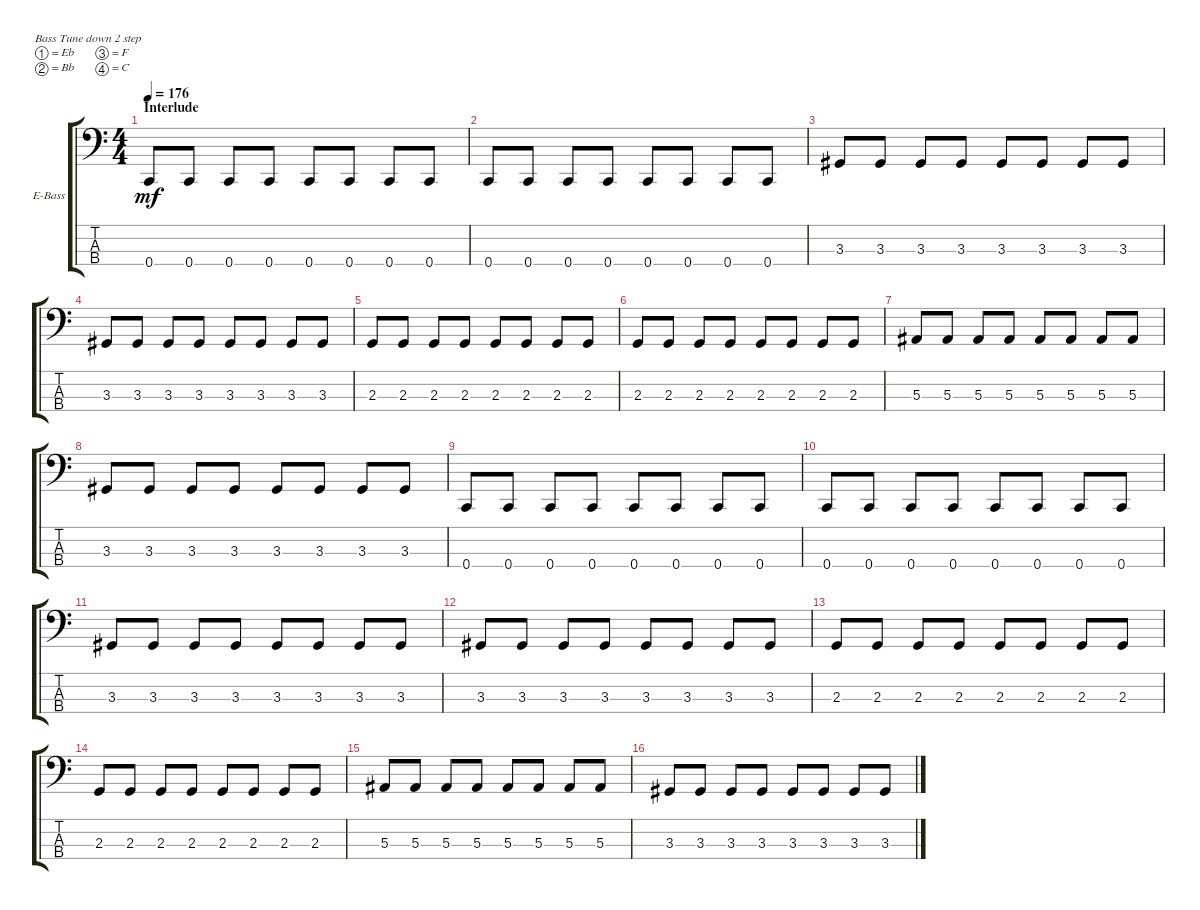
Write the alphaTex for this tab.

\bracketExtendMode groupsimilarinstruments
\firstSystemTrackNameOrientation horizontal
\otherSystemsTrackNameOrientation horizontal
\track ("Bass" "E-Bass") {instrument electricbassfinger}
\staff {score tabs}
\tuning (Eb2 Bb1 F1 C1)
\ts (4 4)
\section ("" "Interlude")
\tempo 176
\clef f4
\ks c
0.4.8{dy mf} 0.4.8 0.4.8 0.4.8 0.4.8 0.4.8 0.4.8 0.4.8 |
0.4.8 0.4.8 0.4.8 0.4.8 0.4.8 0.4.8 0.4.8 0.4.8 |
3.3.8 3.3.8 3.3.8 3.3.8 3.3.8 3.3.8 3.3.8 3.3.8 |
3.3.8 3.3.8 3.3.8 3.3.8 3.3.8 3.3.8 3.3.8 3.3.8 |
2.3.8 2.3.8 2.3.8 2.3.8 2.3.8 2.3.8 2.3.8 2.3.8 |
2.3.8 2.3.8 2.3.8 2.3.8 2.3.8 2.3.8 2.3.8 2.3.8 |
5.3.8 5.3.8 5.3.8 5.3.8 5.3.8 5.3.8 5.3.8 5.3.8 |
3.3.8 3.3.8 3.3.8 3.3.8 3.3.8 3.3.8 3.3.8 3.3.8 |
0.4.8 0.4.8 0.4.8 0.4.8 0.4.8 0.4.8 0.4.8 0.4.8 |
0.4.8 0.4.8 0.4.8 0.4.8 0.4.8 0.4.8 0.4.8 0.4.8 |
3.3.8 3.3.8 3.3.8 3.3.8 3.3.8 3.3.8 3.3.8 3.3.8 |
3.3.8 3.3.8 3.3.8 3.3.8 3.3.8 3.3.8 3.3.8 3.3.8 |
2.3.8 2.3.8 2.3.8 2.3.8 2.3.8 2.3.8 2.3.8 2.3.8 |
2.3.8 2.3.8 2.3.8 2.3.8 2.3.8 2.3.8 2.3.8 2.3.8 |
5.3.8 5.3.8 5.3.8 5.3.8 5.3.8 5.3.8 5.3.8 5.3.8 |
3.3.8 3.3.8 3.3.8 3.3.8 3.3.8 3.3.8 3.3.8 3.3.8
